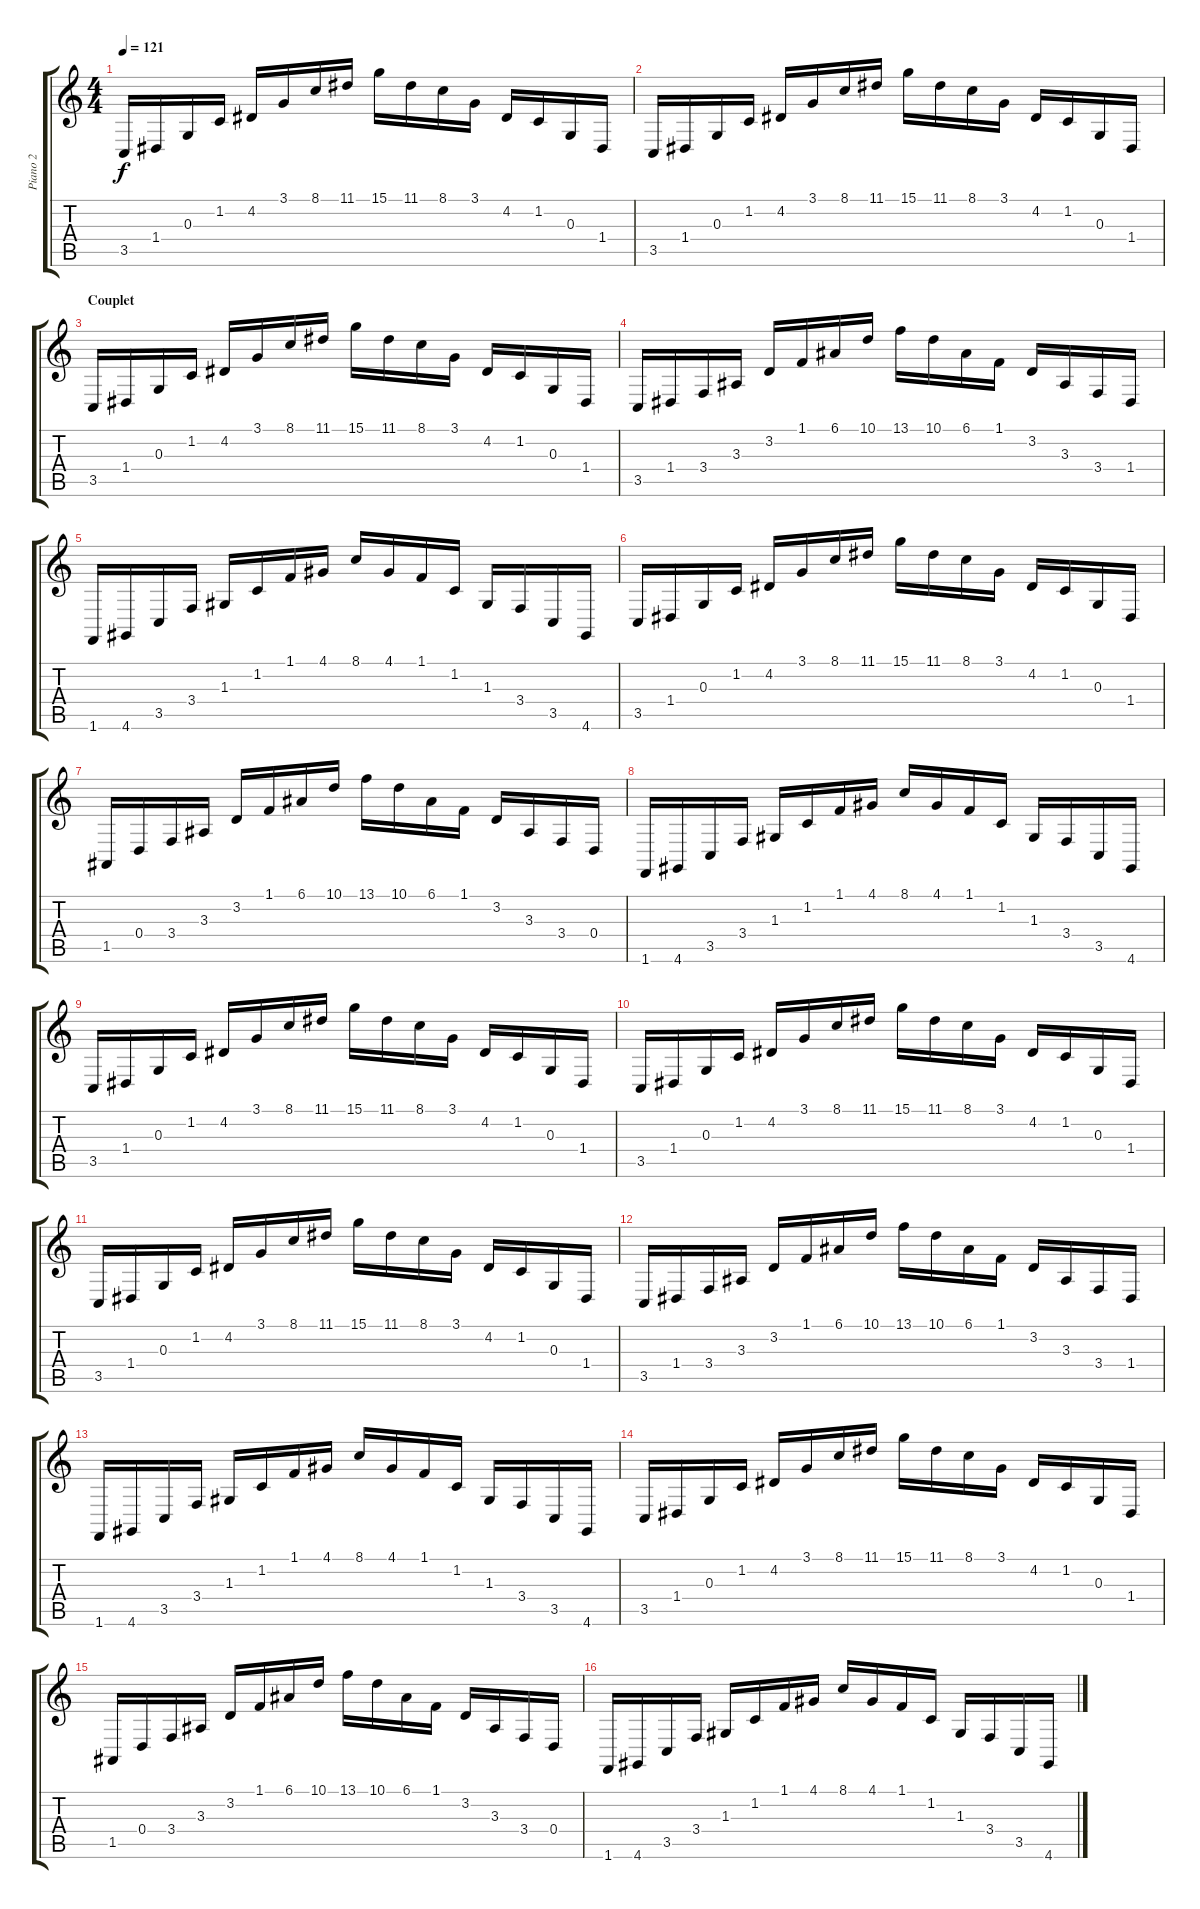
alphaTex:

\track ("Piano 2" "Piano 2") {instrument lead8bassandlead}
\staff {score tabs}
\tuning (E4 B3 G3 D3 A2 E2) {hide}
\ts (4 4)
\tempo 121
\clef g2
\ks c
3.5.16{dy f} 1.4.16 0.3.16 1.2.16 4.2.16 3.1.16 8.1.16 11.1.16 15.1.16 11.1.16 8.1.16 3.1.16 4.2.16 1.2.16 0.3.16 1.4.16 |
3.5.16 1.4.16 0.3.16 1.2.16 4.2.16 3.1.16 8.1.16 11.1.16 15.1.16 11.1.16 8.1.16 3.1.16 4.2.16 1.2.16 0.3.16 1.4.16 |
\section ("" "Couplet")
3.5.16 1.4.16 0.3.16 1.2.16 4.2.16 3.1.16 8.1.16 11.1.16 15.1.16 11.1.16 8.1.16 3.1.16 4.2.16 1.2.16 0.3.16 1.4.16 |
3.5.16 1.4.16 3.4.16 3.3.16 3.2.16 1.1.16 6.1.16 10.1.16 13.1.16 10.1.16 6.1.16 1.1.16 3.2.16 3.3.16 3.4.16 1.4.16 |
1.6.16 4.6.16 3.5.16 3.4.16 1.3.16 1.2.16 1.1.16 4.1.16 8.1.16 4.1.16 1.1.16 1.2.16 1.3.16 3.4.16 3.5.16 4.6.16 |
3.5.16 1.4.16 0.3.16 1.2.16 4.2.16 3.1.16 8.1.16 11.1.16 15.1.16 11.1.16 8.1.16 3.1.16 4.2.16 1.2.16 0.3.16 1.4.16 |
1.5.16 0.4.16 3.4.16 3.3.16 3.2.16 1.1.16 6.1.16 10.1.16 13.1.16 10.1.16 6.1.16 1.1.16 3.2.16 3.3.16 3.4.16 0.4.16 |
1.6.16 4.6.16 3.5.16 3.4.16 1.3.16 1.2.16 1.1.16 4.1.16 8.1.16 4.1.16 1.1.16 1.2.16 1.3.16 3.4.16 3.5.16 4.6.16 |
3.5.16 1.4.16 0.3.16 1.2.16 4.2.16 3.1.16 8.1.16 11.1.16 15.1.16 11.1.16 8.1.16 3.1.16 4.2.16 1.2.16 0.3.16 1.4.16 |
3.5.16 1.4.16 0.3.16 1.2.16 4.2.16 3.1.16 8.1.16 11.1.16 15.1.16 11.1.16 8.1.16 3.1.16 4.2.16 1.2.16 0.3.16 1.4.16 |
3.5.16 1.4.16 0.3.16 1.2.16 4.2.16 3.1.16 8.1.16 11.1.16 15.1.16 11.1.16 8.1.16 3.1.16 4.2.16 1.2.16 0.3.16 1.4.16 |
3.5.16 1.4.16 3.4.16 3.3.16 3.2.16 1.1.16 6.1.16 10.1.16 13.1.16 10.1.16 6.1.16 1.1.16 3.2.16 3.3.16 3.4.16 1.4.16 |
1.6.16 4.6.16 3.5.16 3.4.16 1.3.16 1.2.16 1.1.16 4.1.16 8.1.16 4.1.16 1.1.16 1.2.16 1.3.16 3.4.16 3.5.16 4.6.16 |
3.5.16 1.4.16 0.3.16 1.2.16 4.2.16 3.1.16 8.1.16 11.1.16 15.1.16 11.1.16 8.1.16 3.1.16 4.2.16 1.2.16 0.3.16 1.4.16 |
1.5.16 0.4.16 3.4.16 3.3.16 3.2.16 1.1.16 6.1.16 10.1.16 13.1.16 10.1.16 6.1.16 1.1.16 3.2.16 3.3.16 3.4.16 0.4.16 |
1.6.16 4.6.16 3.5.16 3.4.16 1.3.16 1.2.16 1.1.16 4.1.16 8.1.16 4.1.16 1.1.16 1.2.16 1.3.16 3.4.16 3.5.16 4.6.16
